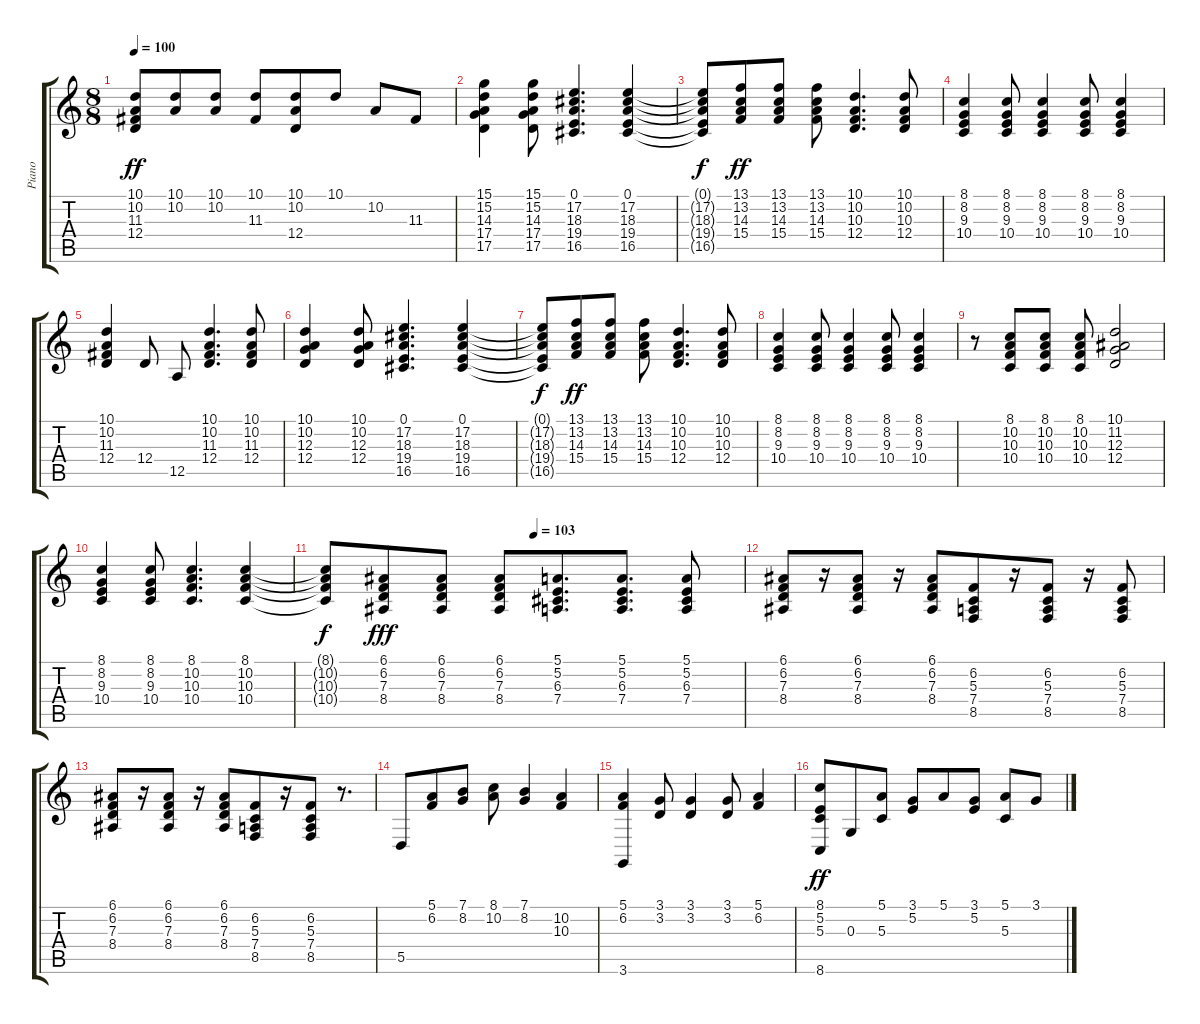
\track ("Piano" "Piano") {instrument electricgrandpiano}
\staff {score tabs}
\tuning (E4 B3 G3 D3 A2 E2) {hide}
\ts (8 8)
\tempo 100
\clef g2
\ks c
(10.1 10.2 11.3 12.4).8{dy ff} (10.1 10.2).8 (10.1 10.2).8 (10.1 11.3).8 (10.1 10.2 12.4).8 10.1.8 10.2.8 11.3.8 |
(15.1 15.2 14.3 17.4 17.5).4 (15.1 15.2 14.3 17.4 17.5).8 (0.1 17.2 18.3 19.4 16.5).4{d} (0.1 17.2 18.3 19.4 16.5).4 |
(0.1{t} 17.2{t} 18.3{t} 19.4{t} 16.5{t}).8{dy f} (13.1 13.2 14.3 15.4).8{dy ff} (13.1 13.2 14.3 15.4).8 (13.1 13.2 14.3 15.4).8 (10.1 10.2 10.3 12.4).4{d} (10.1 10.2 10.3 12.4).8 |
(8.1 8.2 9.3 10.4).4 (8.1 8.2 9.3 10.4).8 (8.1 8.2 9.3 10.4).4 (8.1 8.2 9.3 10.4).8 (8.1 8.2 9.3 10.4).4 |
(10.1 10.2 11.3 12.4).4 12.4.8 12.5.8 (10.1 10.2 11.3 12.4).4{d} (10.1 10.2 11.3 12.4).8 |
(10.1 10.2 12.3 12.4).4 (10.1 10.2 12.3 12.4).8 (0.1 17.2 18.3 19.4 16.5).4{d} (0.1 17.2 18.3 19.4 16.5).4 |
(0.1{t} 17.2{t} 18.3{t} 19.4{t} 16.5{t}).8{dy f} (13.1 13.2 14.3 15.4).8{dy ff} (13.1 13.2 14.3 15.4).8 (13.1 13.2 14.3 15.4).8 (10.1 10.2 10.3 12.4).4{d} (10.1 10.2 10.3 12.4).8 |
(8.1 8.2 9.3 10.4).4 (8.1 8.2 9.3 10.4).8 (8.1 8.2 9.3 10.4).4 (8.1 8.2 9.3 10.4).8 (8.1 8.2 9.3 10.4).4 |
r.8 (8.1 10.2 10.3 10.4).8 (8.1 10.2 10.3 10.4).8 (8.1 10.2 10.3 10.4).8 (10.1 11.2 12.3 12.4).2 |
(8.1 8.2 9.3 10.4).4 (8.1 8.2 9.3 10.4).8 (8.1 10.2 10.3 10.4).4{d} (8.1 10.2 10.3 10.4).4 |
\tempo (103 0.5)
(8.1{t} 10.2{t} 10.3{t} 10.4{t}).8{dy f} (6.1 6.2 7.3 8.4).8{dy fff} (6.1 6.2 7.3 8.4).8 (6.1 6.2 7.3 8.4).8 (5.1 5.2 6.3 7.4).8{d} (5.1 5.2 6.3 7.4).8{d} (5.1 5.2 6.3 7.4).8 |
(6.1 6.2 7.3 8.4).8 r.16 (6.1 6.2 7.3 8.4).8 r.16 (6.1 6.2 7.3 8.4).8 (6.2 5.3 7.4 8.5).8 r.16 (6.2 5.3 7.4 8.5).8 r.16 (6.2 5.3 7.4 8.5).8 |
(6.1 6.2 7.3 8.4).8 r.16 (6.1 6.2 7.3 8.4).8 r.16 (6.1 6.2 7.3 8.4).8 (6.2 5.3 7.4 8.5).8 r.16 (6.2 5.3 7.4 8.5).8 r.8{d} |
5.5.8 (5.1 6.2).8 (7.1 8.2).8 (8.1 10.2).8 (7.1 8.2).4 (10.2 10.3).4 |
(5.1 6.2 3.6).4 (3.1 3.2).8 (3.1 3.2).4 (3.1 3.2).8 (5.1 6.2).4 |
(8.1 5.2 5.3 8.6).8{dy ff} 0.3.8 (5.1 5.3).8 (3.1 5.2).8 5.1.8 (3.1 5.2).8 (5.1 5.3).8 3.1.8
